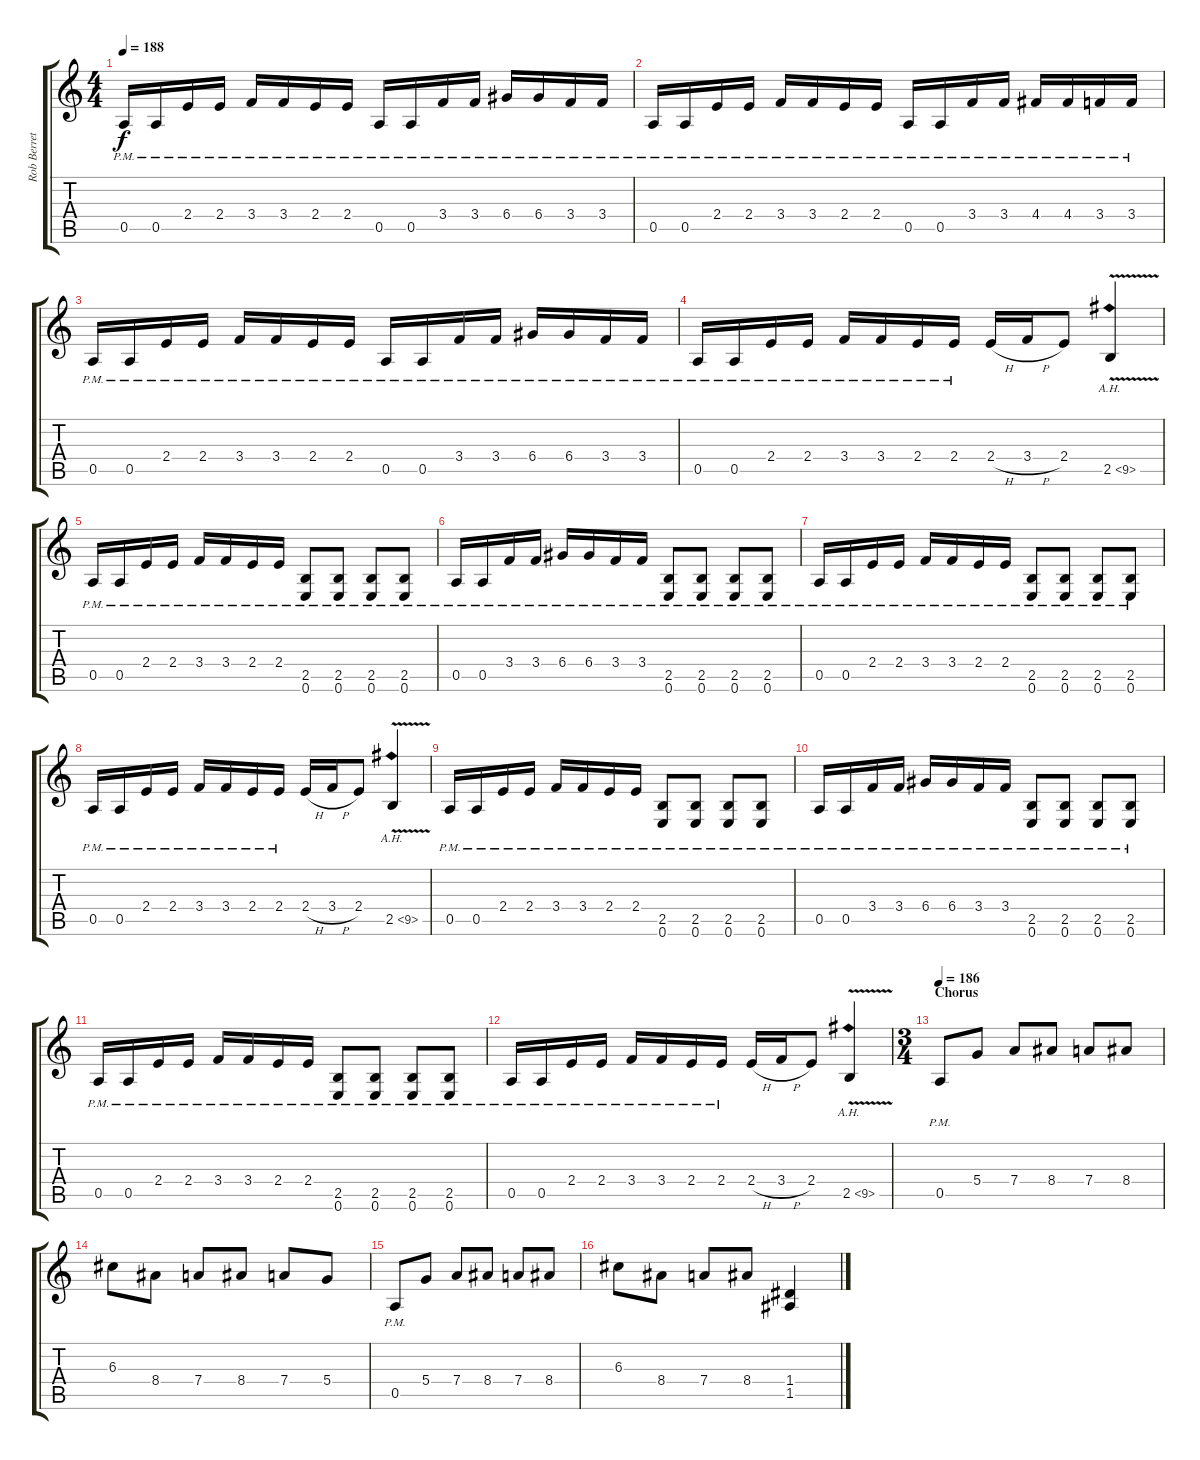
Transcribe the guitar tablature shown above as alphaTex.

\track ("Rob Berrett" "Rob Berret") {instrument distortionguitar}
\staff {score tabs}
\tuning (E4 B3 G3 D3 A2 E2) {hide}
\ts (4 4)
\tempo 188
\clef g2
\ks c
0.5{pm}.16{dy f} 0.5{pm}.16 2.4{pm}.16 2.4{pm}.16 3.4{pm}.16 3.4{pm}.16 2.4{pm}.16 2.4{pm}.16 0.5{pm}.16 0.5{pm}.16 3.4{pm}.16 3.4{pm}.16 6.4{pm}.16 6.4{pm}.16 3.4{pm}.16 3.4{pm}.16 |
0.5{pm}.16 0.5{pm}.16 2.4{pm}.16 2.4{pm}.16 3.4{pm}.16 3.4{pm}.16 2.4{pm}.16 2.4{pm}.16 0.5{pm}.16 0.5{pm}.16 3.4{pm}.16 3.4{pm}.16 4.4{pm}.16 4.4{pm}.16 3.4{pm}.16 3.4{pm}.16 |
0.5{pm}.16 0.5{pm}.16 2.4{pm}.16 2.4{pm}.16 3.4{pm}.16 3.4{pm}.16 2.4{pm}.16 2.4{pm}.16 0.5{pm}.16 0.5{pm}.16 3.4{pm}.16 3.4{pm}.16 6.4{pm}.16 6.4{pm}.16 3.4{pm}.16 3.4{pm}.16 |
0.5{pm}.16 0.5{pm}.16 2.4{pm}.16 2.4{pm}.16 3.4{pm}.16 3.4{pm}.16 2.4{pm}.16 2.4{pm}.16 2.4{h}.16 3.4{h}.16 2.4.8 2.5{ah 7 v}.4 |
0.5{pm}.16 0.5{pm}.16 2.4{pm}.16 2.4{pm}.16 3.4{pm}.16 3.4{pm}.16 2.4{pm}.16 2.4{pm}.16 (2.5{pm} 0.6{pm}).8 (2.5{pm} 0.6{pm}).8 (2.5{pm} 0.6{pm}).8 (2.5{pm} 0.6{pm}).8 |
0.5{pm}.16 0.5{pm}.16 3.4{pm}.16 3.4{pm}.16 6.4{pm}.16 6.4{pm}.16 3.4{pm}.16 3.4{pm}.16 (2.5{pm} 0.6{pm}).8 (2.5{pm} 0.6{pm}).8 (2.5{pm} 0.6{pm}).8 (2.5{pm} 0.6{pm}).8 |
0.5{pm}.16 0.5{pm}.16 2.4{pm}.16 2.4{pm}.16 3.4{pm}.16 3.4{pm}.16 2.4{pm}.16 2.4{pm}.16 (2.5{pm} 0.6{pm}).8 (2.5{pm} 0.6{pm}).8 (2.5{pm} 0.6{pm}).8 (2.5{pm} 0.6{pm}).8 |
0.5{pm}.16 0.5{pm}.16 2.4{pm}.16 2.4{pm}.16 3.4{pm}.16 3.4{pm}.16 2.4{pm}.16 2.4{pm}.16 2.4{h}.16 3.4{h}.16 2.4.8 2.5{ah 7 v}.4 |
0.5{pm}.16 0.5{pm}.16 2.4{pm}.16 2.4{pm}.16 3.4{pm}.16 3.4{pm}.16 2.4{pm}.16 2.4{pm}.16 (2.5{pm} 0.6{pm}).8 (2.5{pm} 0.6{pm}).8 (2.5{pm} 0.6{pm}).8 (2.5{pm} 0.6{pm}).8 |
0.5{pm}.16 0.5{pm}.16 3.4{pm}.16 3.4{pm}.16 6.4{pm}.16 6.4{pm}.16 3.4{pm}.16 3.4{pm}.16 (2.5{pm} 0.6{pm}).8 (2.5{pm} 0.6{pm}).8 (2.5{pm} 0.6{pm}).8 (2.5{pm} 0.6{pm}).8 |
0.5{pm}.16 0.5{pm}.16 2.4{pm}.16 2.4{pm}.16 3.4{pm}.16 3.4{pm}.16 2.4{pm}.16 2.4{pm}.16 (2.5{pm} 0.6{pm}).8 (2.5{pm} 0.6{pm}).8 (2.5{pm} 0.6{pm}).8 (2.5{pm} 0.6{pm}).8 |
0.5{pm}.16 0.5{pm}.16 2.4{pm}.16 2.4{pm}.16 3.4{pm}.16 3.4{pm}.16 2.4{pm}.16 2.4{pm}.16 2.4{h}.16 3.4{h}.16 2.4.8 2.5{ah 7 v}.4 |
\ts (3 4)
\section ("" "Chorus")
\tempo 186
0.5{pm}.8 5.4.8 7.4.8 8.4.8 7.4.8 8.4.8 |
6.3.8 8.4.8 7.4.8 8.4.8 7.4.8 5.4.8 |
0.5{pm}.8 5.4.8 7.4.8 8.4.8 7.4.8 8.4.8 |
6.3.8 8.4.8 7.4.8 8.4.8 (1.4 1.5).4
